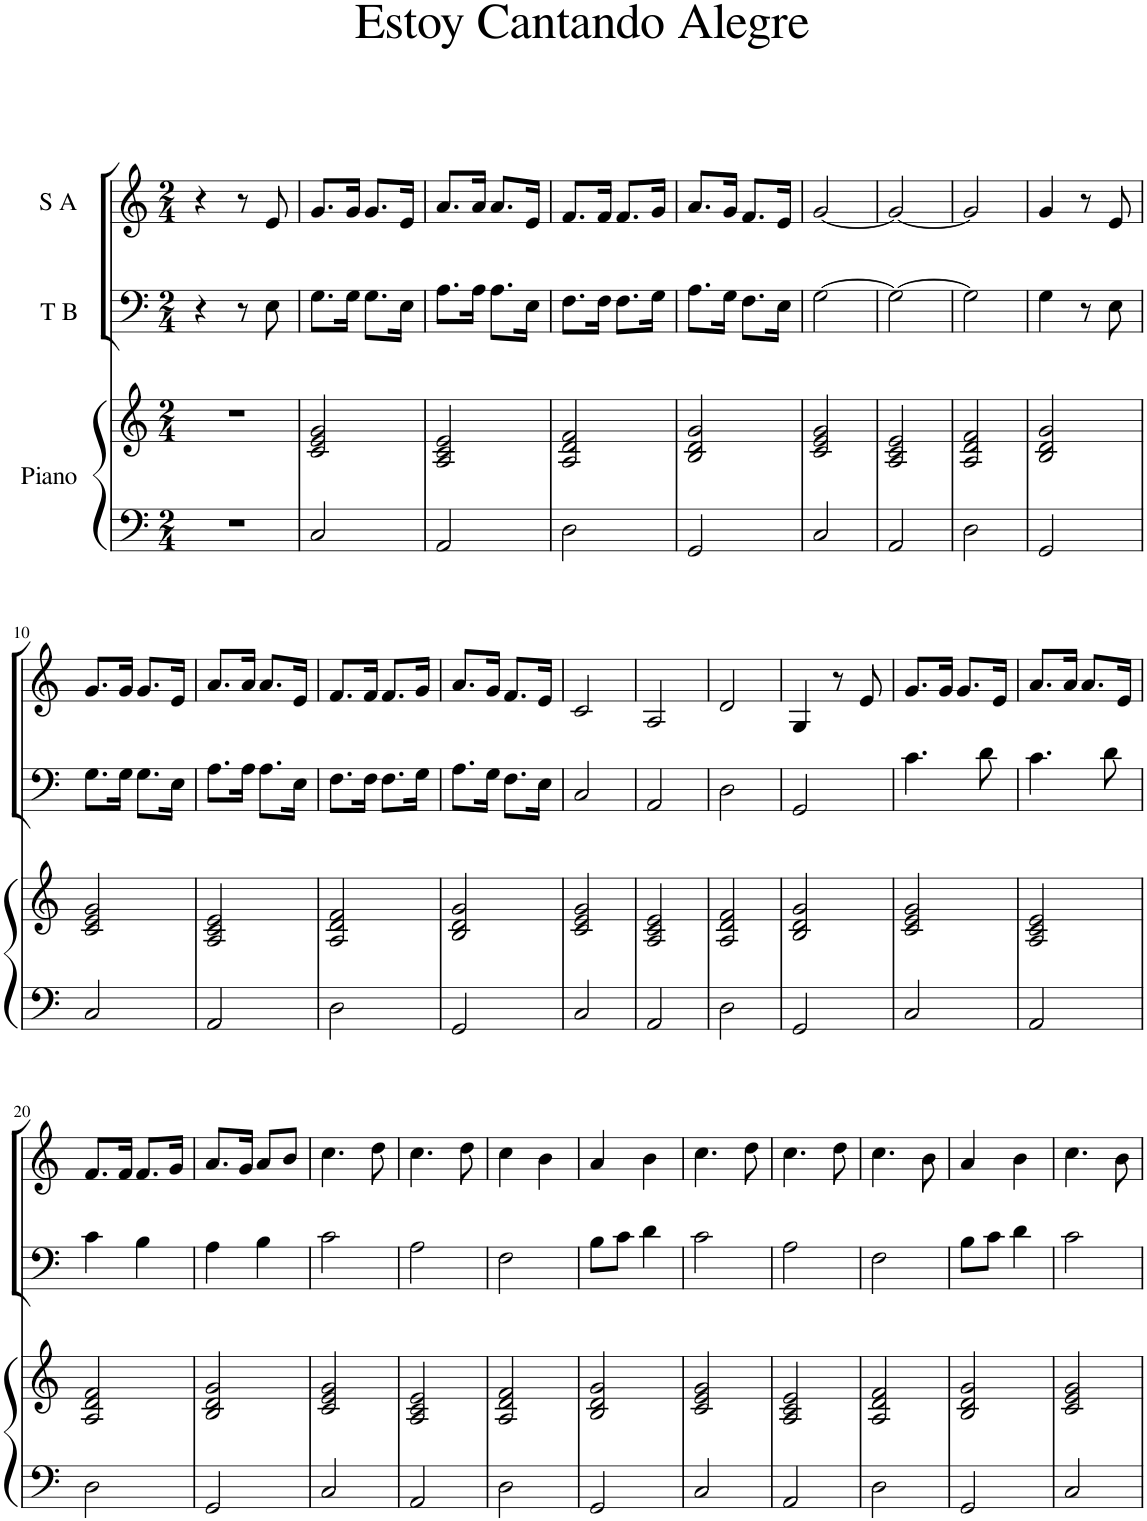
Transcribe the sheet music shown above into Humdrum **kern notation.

**kern	**kern	**kern	**kern
*part3	*part3	*part2	*part1
*staff4	*staff3	*staff2	*staff1
*I"Piano	*	*I"T B	*I"S A
*I'Pno	*	*	*
*clefF4	*clefG2	*clefF4	*clefG2
*k[]	*k[]	*k[]	*k[]
*M2/4	*M2/4	*M2/4	*M2/4
=1	=1	=1	=1
2r	2r	4r	4r
.	.	8r	8r
.	.	8E\	8e/
=2	=2	=2	=2
2C/	2c/ 2e/ 2g/	8.G\L	8.g/L
.	.	16G\Jk	16g/Jk
.	.	8.G\L	8.g/L
.	.	16E\Jk	16e/Jk
=3	=3	=3	=3
2AA/	2A/ 2c/ 2e/	8.A\L	8.a/L
.	.	16A\Jk	16a/Jk
.	.	8.A\L	8.a/L
.	.	16E\Jk	16e/Jk
=4	=4	=4	=4
2D\	2A/ 2d/ 2f/	8.F\L	8.f/L
.	.	16F\Jk	16f/Jk
.	.	8.F\L	8.f/L
.	.	16G\Jk	16g/Jk
=5	=5	=5	=5
2GG/	2B/ 2d/ 2g/	8.A\L	8.a/L
.	.	16G\Jk	16g/Jk
.	.	8.F\L	8.f/L
.	.	16E\Jk	16e/Jk
=6	=6	=6	=6
2C/	2c/ 2e/ 2g/	[2G\	[2g/
=7	=7	=7	=7
2AA/	2A/ 2c/ 2e/	2G\_	2g/_
=8	=8	=8	=8
2D\	2A/ 2d/ 2f/	2G\]	2g/]
=9	=9	=9	=9
2GG/	2B/ 2d/ 2g/	4G\	4g/
.	.	8r	8r
.	.	8E\	8e/
!!LO:LB:g=z
=10	=10	=10	=10
2C/	2c/ 2e/ 2g/	8.G\L	8.g/L
.	.	16G\Jk	16g/Jk
.	.	8.G\L	8.g/L
.	.	16E\Jk	16e/Jk
=11	=11	=11	=11
2AA/	2A/ 2c/ 2e/	8.A\L	8.a/L
.	.	16A\Jk	16a/Jk
.	.	8.A\L	8.a/L
.	.	16E\Jk	16e/Jk
=12	=12	=12	=12
2D\	2A/ 2d/ 2f/	8.F\L	8.f/L
.	.	16F\Jk	16f/Jk
.	.	8.F\L	8.f/L
.	.	16G\Jk	16g/Jk
=13	=13	=13	=13
2GG/	2B/ 2d/ 2g/	8.A\L	8.a/L
.	.	16G\Jk	16g/Jk
.	.	8.F\L	8.f/L
.	.	16E\Jk	16e/Jk
=14	=14	=14	=14
2C/	2c/ 2e/ 2g/	2C/	2c/
=15	=15	=15	=15
2AA/	2A/ 2c/ 2e/	2AA/	2A/
=16	=16	=16	=16
2D\	2A/ 2d/ 2f/	2D\	2d/
=17	=17	=17	=17
2GG/	2B/ 2d/ 2g/	2GG/	4G/
.	.	.	8r
.	.	.	8e/
=18	=18	=18	=18
2C/	2c/ 2e/ 2g/	4.c\	8.g/L
.	.	.	16g/Jk
.	.	.	8.g/L
.	.	8d\	.
.	.	.	16e/Jk
=19	=19	=19	=19
2AA/	2A/ 2c/ 2e/	4.c\	8.a/L
.	.	.	16a/Jk
.	.	.	8.a/L
.	.	8d\	.
.	.	.	16e/Jk
!!LO:LB:g=z
=20	=20	=20	=20
2D\	2A/ 2d/ 2f/	4c\	8.f/L
.	.	.	16f/Jk
.	.	4B\	8.f/L
.	.	.	16g/Jk
=21	=21	=21	=21
2GG/	2B/ 2d/ 2g/	4A\	8.a/L
.	.	.	16g/Jk
.	.	4B\	8a/L
.	.	.	8b/J
=22	=22	=22	=22
2C/	2c/ 2e/ 2g/	2c\	4.cc\
.	.	.	8dd\
=23	=23	=23	=23
2AA/	2A/ 2c/ 2e/	2A\	4.cc\
.	.	.	8dd\
=24	=24	=24	=24
2D\	2A/ 2d/ 2f/	2F\	4cc\
.	.	.	4b\
=25	=25	=25	=25
2GG/	2B/ 2d/ 2g/	8B\L	4a/
.	.	8c\J	.
.	.	4d\	4b\
=26	=26	=26	=26
2C/	2c/ 2e/ 2g/	2c\	4.cc\
.	.	.	8dd\
=27	=27	=27	=27
2AA/	2A/ 2c/ 2e/	2A\	4.cc\
.	.	.	8dd\
=28	=28	=28	=28
2D\	2A/ 2d/ 2f/	2F\	4.cc\
.	.	.	8b\
=29	=29	=29	=29
2GG/	2B/ 2d/ 2g/	8B\L	4a/
.	.	8c\J	.
.	.	4d\	4b\
=30	=30	=30	=30
2C/	2c/ 2e/ 2g/	2c\	4.cc\
.	.	.	8b\
=	=	=	=
*-	*-	*-	*-
